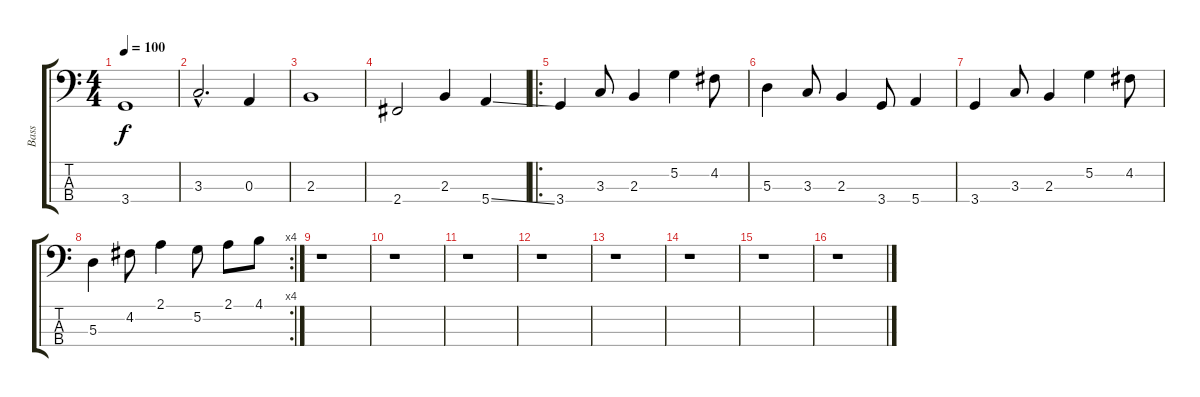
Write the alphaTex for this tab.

\track ("Bass" "Bass") {instrument electricbasspick}
\staff {score tabs}
\tuning (G2 D2 A1 E1) {hide}
\ts (4 4)
\tempo 100
\clef f4
\ks c
3.4.1{dy f} |
3.3{hac}.2{d} 0.3.4 |
2.3.1 |
2.4.2 2.3.4 5.4{ss}.4 |
\ro
3.4.4 3.3.8 2.3.4 5.2.4 4.2.8 |
5.3.4 3.3.8 2.3.4 3.4.8 5.4.4 |
3.4.4 3.3.8 2.3.4 5.2.4 4.2.8 |
\rc 4
5.3.4 4.2.8 2.1.4 5.2.8 2.1.8 4.1.8 |
r.1 |
r.1 |
r.1 |
r.1 |
r.1 |
r.1 |
r.1 |
r.1
